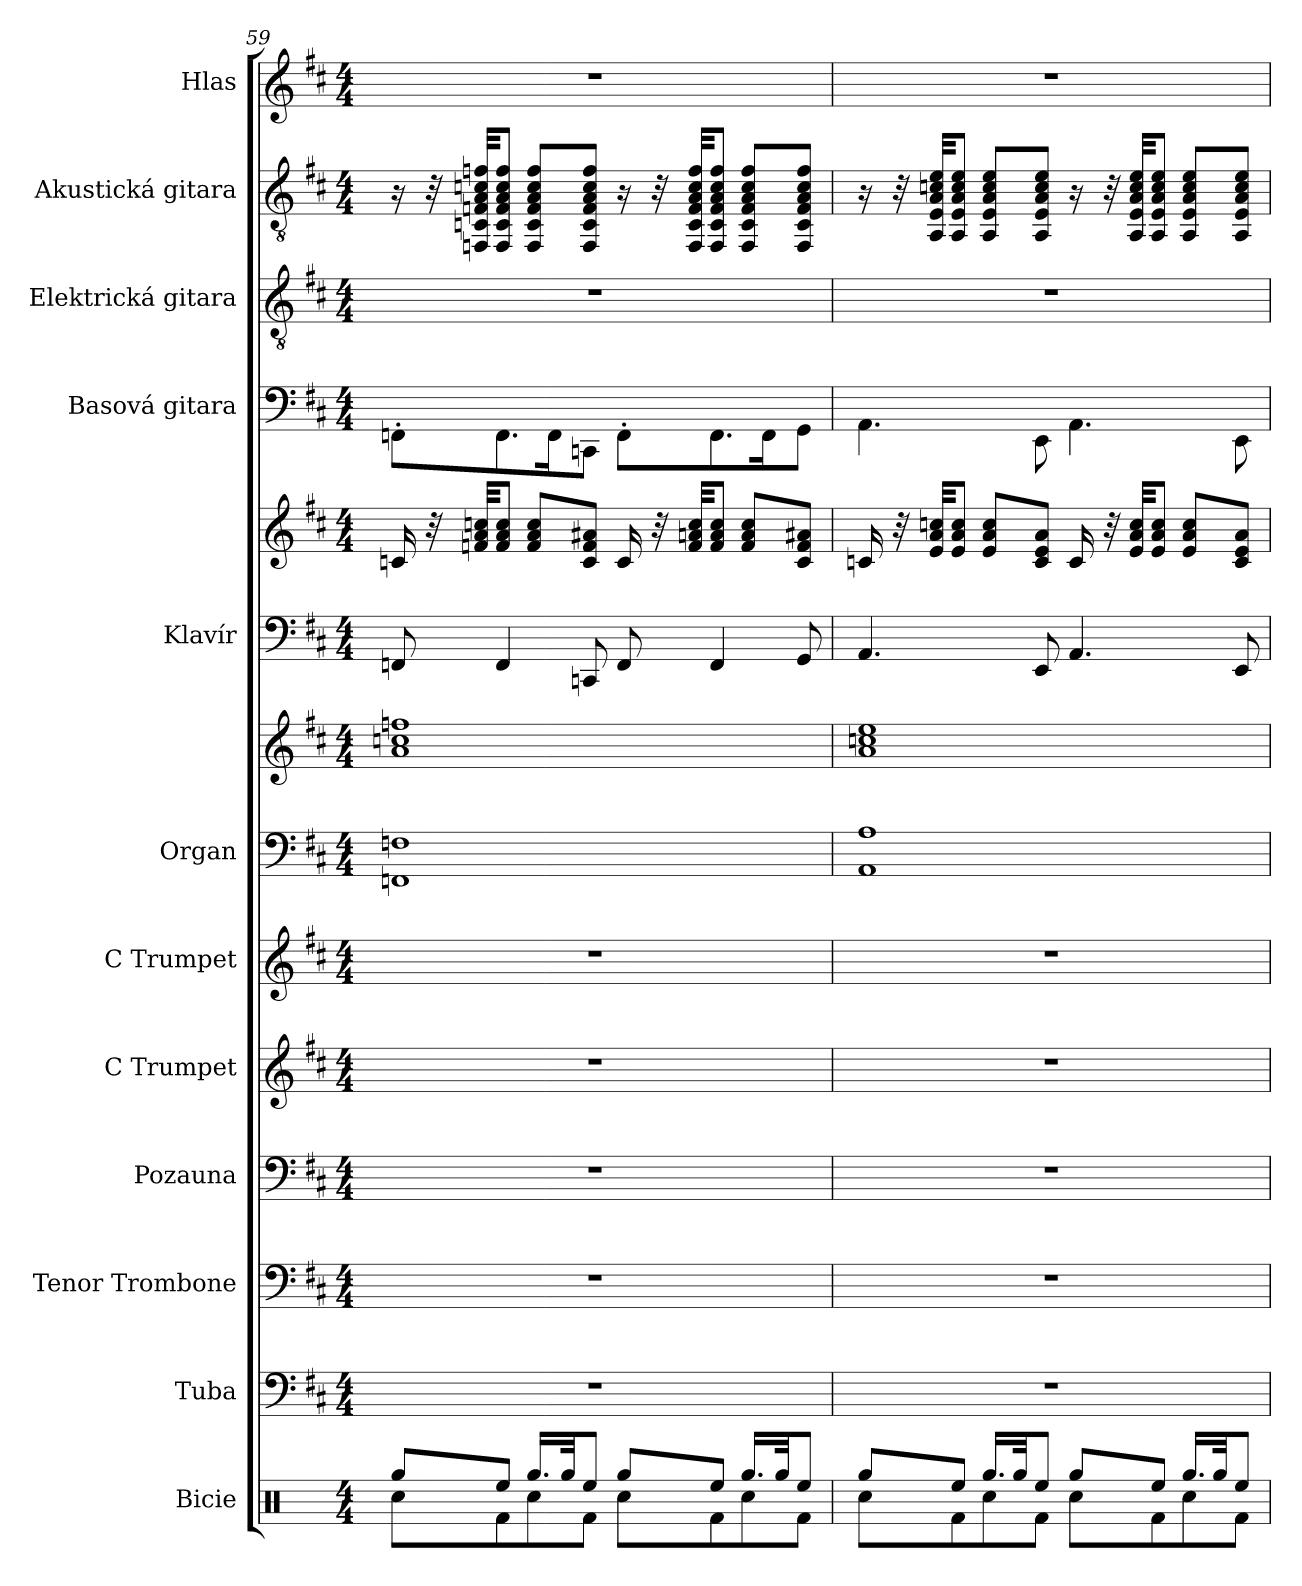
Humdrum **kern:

**kern	**kern	**kern	**kern	**kern	**kern	**kern	**kern	**kern	**kern	**kern	**kern	**kern	**kern
*part12	*part11	*part10	*part9	*part8	*part7	*part6	*part6	*part5	*part5	*part4	*part3	*part2	*part1
*staff14	*staff13	*staff12	*staff11	*staff10	*staff9	*staff8	*staff7	*staff6	*staff5	*staff4	*staff3	*staff2	*staff1
*I"Bicie	*I"Tuba	*I"Tenor Trombone	*I"Pozauna	*I"C Trumpet	*I"C Trumpet	*I"Organ	*	*I"Klavír	*	*I"Basová gitara	*I"Elektrická gitara	*I"Akustická gitara	*I"Hlas
*	*I'Tba.	*I'T. Tbn.	*	*I'C Tpt.	*I'C Tpt.	*I'Org.	*	*I'Kl.	*	*	*	*	*I'Hl.
!!LO:PB:g=z
*clefX	*clefF4	*clefF4	*clefF4	*clefG2	*clefG2	*clefF4	*clefG2	*clefF4	*clefG2	*	*clefGv2	*clefGv2	*clefG2
*	*	*	*	*	*	*	*	*	*	*ITrd7c12	*	*	*
*k[]	*k[f#c#]	*k[f#c#]	*k[f#c#]	*k[f#c#]	*k[f#c#]	*k[f#c#]	*k[f#c#]	*k[f#c#]	*k[f#c#]	*k[f#c#]	*k[f#c#]	*k[f#c#]	*k[f#c#]
*M4/4	*M4/4	*M4/4	*M4/4	*M4/4	*M4/4	*M4/4	*M4/4	*M4/4	*M4/4	*M4/4	*M4/4	*M4/4	*M4/4
=59	=59	=59	=59	=59	=59	=59	=59	=59	=59	=59	=59	=59	=59
*^	*	*	*	*	*	*	*	*	*	*	*	*	*
8Rgg/L	8Rcc\L	1r	1r	1r	1r	1r	1FFn 1Fn	1a 1ccn 1ffn	8FFn/	16cn/	8FFFn'\L	1r	16r	1r
.	.	.	.	.	.	.	.	.	.	32r	.	.	32r	.
.	.	.	.	.	.	.	.	.	.	32fn/ 32a/ 32ccn/KKL	.	.	32FFn/ 32Cn/ 32Fn/ 32A/ 32cn/ 32fn/KKL	.
8Ree/J	8Rf\	.	.	.	.	.	.	.	4FF/	8f/ 8a/ 8cc/J	8.FFF\	.	8FF/ 8C/ 8F/ 8A/ 8c/ 8f/J	.
16.Rgg/LL	8Rcc\	.	.	.	.	.	.	.	.	8f/ 8a/ 8cc/L	.	.	8FF/ 8C/ 8F/ 8A/ 8c/ 8f/L	.
.	.	.	.	.	.	.	.	.	.	.	16FFF\K	.	.	.
32Rgg/JK	.	.	.	.	.	.	.	.	.	.	.	.	.	.
8Ree/J	8Rf\J	.	.	.	.	.	.	.	8CCn/	8c/ 8f/ 8a#X/J	8CCCn\J	.	8FF/ 8C/ 8F/ 8A/ 8c/ 8f/J	.
8Rgg/L	8Rcc\L	.	.	.	.	.	.	.	8FF/	16c/	8FFF'\L	.	16r	.
.	.	.	.	.	.	.	.	.	.	32r	.	.	32r	.
.	.	.	.	.	.	.	.	.	.	32f/ 32an/ 32cc/KKL	.	.	32FF/ 32C/ 32F/ 32A/ 32c/ 32f/KKL	.
8Ree/J	8Rf\	.	.	.	.	.	.	.	4FF/	8f/ 8a/ 8cc/J	8.FFF\	.	8FF/ 8C/ 8F/ 8A/ 8c/ 8f/J	.
16.Rgg/LL	8Rcc\	.	.	.	.	.	.	.	.	8f/ 8a/ 8cc/L	.	.	8FF/ 8C/ 8F/ 8A/ 8c/ 8f/L	.
.	.	.	.	.	.	.	.	.	.	.	16FFF\K	.	.	.
32Rgg/JK	.	.	.	.	.	.	.	.	.	.	.	.	.	.
8Ree/J	8Rf\J	.	.	.	.	.	.	.	8GG/	8c/ 8f/ 8a#X/J	8GGG\J	.	8FF/ 8C/ 8F/ 8A/ 8c/ 8f/J	.
=60	=60	=60	=60	=60	=60	=60	=60	=60	=60	=60	=60	=60	=60	=60
8Rgg/L	8Rcc\L	1r	1r	1r	1r	1r	1AA 1A	1a 1ccn 1ee	4.AA/	16cn/	4.AAA\	1r	16r	1r
.	.	.	.	.	.	.	.	.	.	32r	.	.	32r	.
.	.	.	.	.	.	.	.	.	.	32e/ 32a/ 32ccn/KKL	.	.	32AA/ 32E/ 32A/ 32cn/ 32e/KKL	.
8Ree/J	8Rf\	.	.	.	.	.	.	.	.	8e/ 8a/ 8cc/J	.	.	8AA/ 8E/ 8A/ 8c/ 8e/J	.
16.Rgg/LL	8Rcc\	.	.	.	.	.	.	.	.	8e/ 8a/ 8cc/L	.	.	8AA/ 8E/ 8A/ 8c/ 8e/L	.
32Rgg/JK	.	.	.	.	.	.	.	.	.	.	.	.	.	.
8Ree/J	8Rf\J	.	.	.	.	.	.	.	8EE/	8c/ 8e/ 8a/J	8EEE\	.	8AA/ 8E/ 8A/ 8c/ 8e/J	.
8Rgg/L	8Rcc\L	.	.	.	.	.	.	.	4.AA/	16c/	4.AAA\	.	16r	.
.	.	.	.	.	.	.	.	.	.	32r	.	.	32r	.
.	.	.	.	.	.	.	.	.	.	32e/ 32a/ 32cc/KKL	.	.	32AA/ 32E/ 32A/ 32c/ 32e/KKL	.
8Ree/J	8Rf\	.	.	.	.	.	.	.	.	8e/ 8a/ 8cc/J	.	.	8AA/ 8E/ 8A/ 8c/ 8e/J	.
16.Rgg/LL	8Rcc\	.	.	.	.	.	.	.	.	8e/ 8a/ 8cc/L	.	.	8AA/ 8E/ 8A/ 8c/ 8e/L	.
32Rgg/JK	.	.	.	.	.	.	.	.	.	.	.	.	.	.
8Ree/J	8Rf\J	.	.	.	.	.	.	.	8EE/	8c/ 8e/ 8a/J	8EEE\	.	8AA/ 8E/ 8A/ 8c/ 8e/J	.
*v	*v	*	*	*	*	*	*	*	*	*	*	*	*	*
=	=	=	=	=	=	=	=	=	=	=	=	=	=
*-	*-	*-	*-	*-	*-	*-	*-	*-	*-	*-	*-	*-	*-
